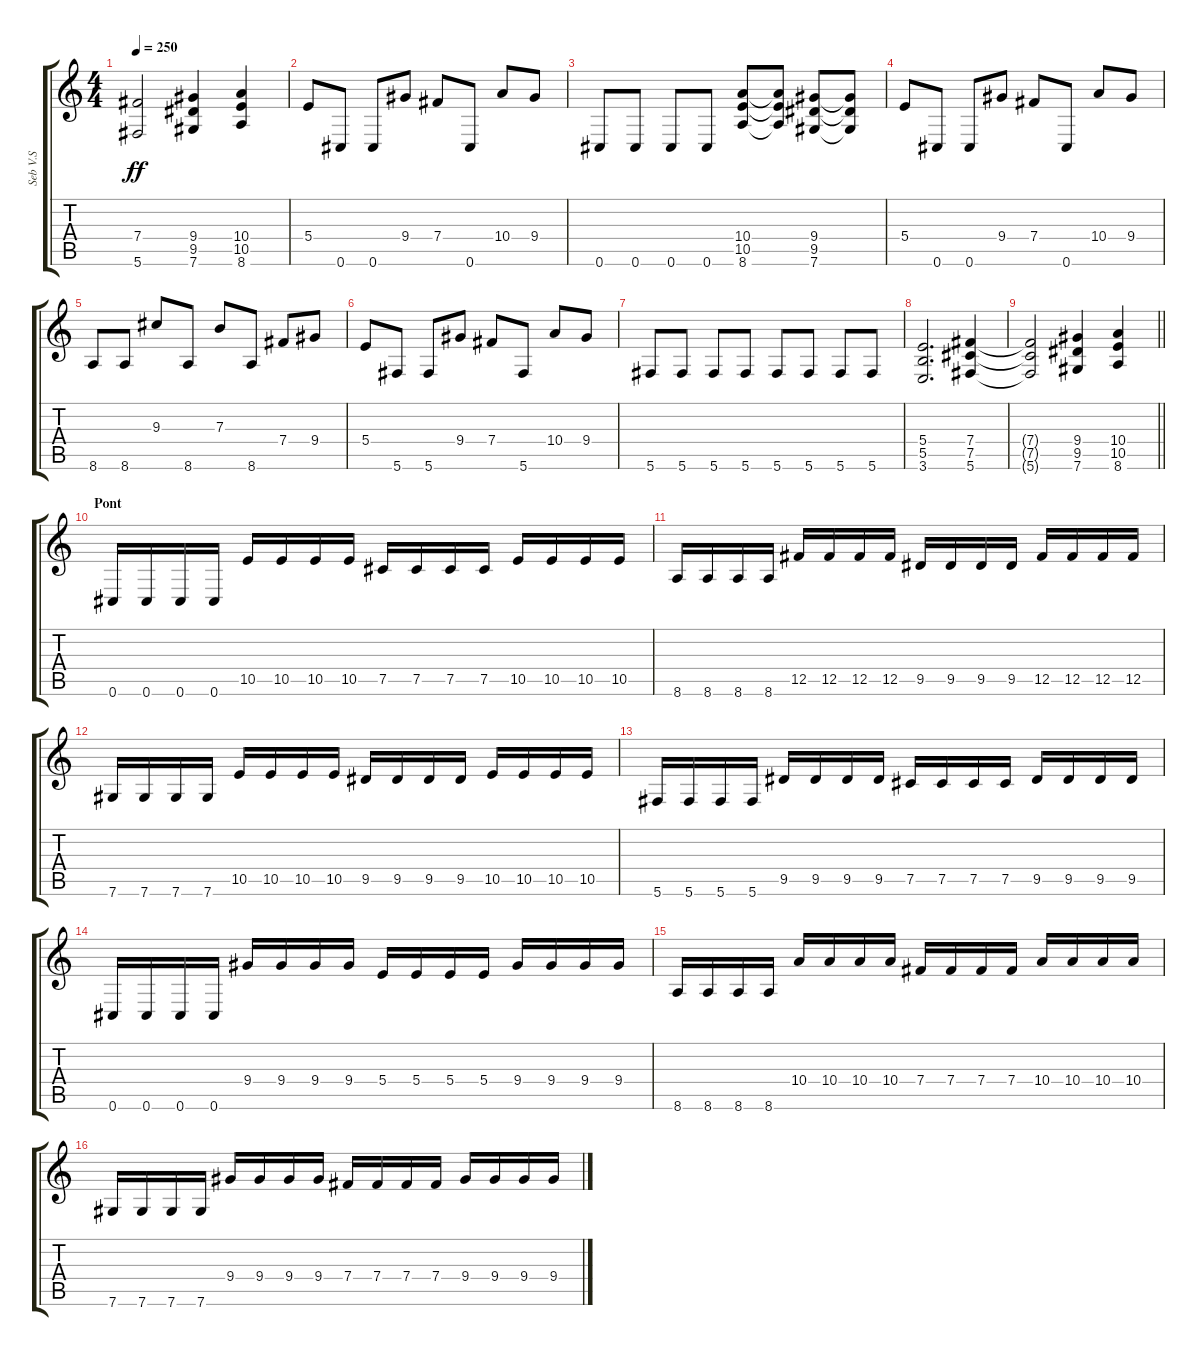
\track ("Seb V.S" "Seb V.S") {instrument distortionguitar}
\staff {score tabs}
\tuning (Db4 Ab3 E3 B2 Gb2 Db2) {hide}
\ts (4 4)
\tempo 250
\clef g2
\ks c
(7.4{t} 5.6{t}).2{dy ff} (9.4 9.5 7.6).4 (10.4 10.5 8.6).4 |
5.4.8 0.6.8 0.6.8 9.4.8 7.4.8 0.6.8 10.4.8 9.4.8 |
0.6.8 0.6.8 0.6.8 0.6.8 (10.4 10.5 8.6).8 (10.4{t} 10.5{t} 8.6{t}).8 (9.4 9.5 7.6).8 (9.4{t} 9.5{t} 7.6{t}).8 |
5.4.8 0.6.8 0.6.8 9.4.8 7.4.8 0.6.8 10.4.8 9.4.8 |
8.6.8 8.6.8 9.3.8 8.6.8 7.3.8 8.6.8 7.4.8 9.4.8 |
5.4.8 5.6.8 5.6.8 9.4.8 7.4.8 5.6.8 10.4.8 9.4.8 |
5.6.8 5.6.8 5.6.8 5.6.8 5.6.8 5.6.8 5.6.8 5.6.8 |
(5.4 5.5 3.6).2{d} (7.4 7.5 5.6).4 |
\barLineRight lightlight
(7.4{t} 7.5{t} 5.6{t}).2 (9.4 9.5 7.6).4 (10.4 10.5 8.6).4 |
\section ("" "Pont")
0.6.16 0.6.16 0.6.16 0.6.16 10.5.16 10.5.16 10.5.16 10.5.16 7.5.16 7.5.16 7.5.16 7.5.16 10.5.16 10.5.16 10.5.16 10.5.16 |
8.6.16 8.6.16 8.6.16 8.6.16 12.5.16 12.5.16 12.5.16 12.5.16 9.5.16 9.5.16 9.5.16 9.5.16 12.5.16 12.5.16 12.5.16 12.5.16 |
7.6.16 7.6.16 7.6.16 7.6.16 10.5.16 10.5.16 10.5.16 10.5.16 9.5.16 9.5.16 9.5.16 9.5.16 10.5.16 10.5.16 10.5.16 10.5.16 |
5.6.16 5.6.16 5.6.16 5.6.16 9.5.16 9.5.16 9.5.16 9.5.16 7.5.16 7.5.16 7.5.16 7.5.16 9.5.16 9.5.16 9.5.16 9.5.16 |
0.6.16 0.6.16 0.6.16 0.6.16 9.4.16 9.4.16 9.4.16 9.4.16 5.4.16 5.4.16 5.4.16 5.4.16 9.4.16 9.4.16 9.4.16 9.4.16 |
8.6.16 8.6.16 8.6.16 8.6.16 10.4.16 10.4.16 10.4.16 10.4.16 7.4.16 7.4.16 7.4.16 7.4.16 10.4.16 10.4.16 10.4.16 10.4.16 |
7.6.16 7.6.16 7.6.16 7.6.16 9.4.16 9.4.16 9.4.16 9.4.16 7.4.16 7.4.16 7.4.16 7.4.16 9.4.16 9.4.16 9.4.16 9.4.16
